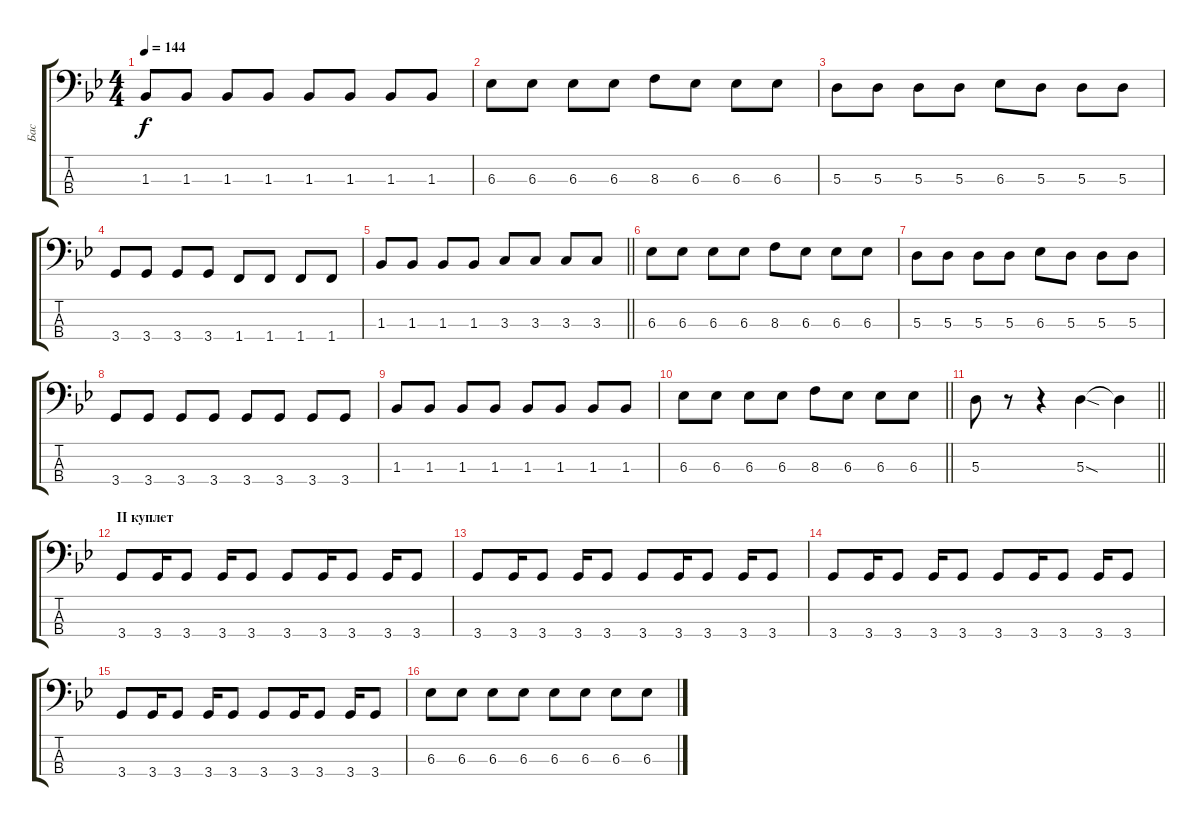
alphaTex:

\track ("Бас" "Бас") {instrument electricbassfinger}
\staff {score tabs}
\tuning (G2 D2 A1 E1) {hide}
\ts (4 4)
\tempo 144
\clef f4
\ks gminor
1.3.8{dy f} 1.3.8 1.3.8 1.3.8 1.3.8 1.3.8 1.3.8 1.3.8 |
6.3.8 6.3.8 6.3.8 6.3.8 8.3.8 6.3.8 6.3.8 6.3.8 |
5.3.8 5.3.8 5.3.8 5.3.8 6.3.8 5.3.8 5.3.8 5.3.8 |
3.4.8 3.4.8 3.4.8 3.4.8 1.4.8 1.4.8 1.4.8 1.4.8 |
\barLineRight lightlight
1.3.8 1.3.8 1.3.8 1.3.8 3.3.8 3.3.8 3.3.8 3.3.8 |
6.3.8 6.3.8 6.3.8 6.3.8 8.3.8 6.3.8 6.3.8 6.3.8 |
5.3.8 5.3.8 5.3.8 5.3.8 6.3.8 5.3.8 5.3.8 5.3.8 |
3.4.8 3.4.8 3.4.8 3.4.8 3.4.8 3.4.8 3.4.8 3.4.8 |
1.3.8 1.3.8 1.3.8 1.3.8 1.3.8 1.3.8 1.3.8 1.3.8 |
\barLineRight lightlight
6.3.8 6.3.8 6.3.8 6.3.8 8.3.8 6.3.8 6.3.8 6.3.8 |
\barLineRight lightlight
5.3.8 r.8 r.4 5.3{sod}.4 5.3{t}.4 |
\section ("" "II куплет")
3.4.8 3.4.16 3.4.8 3.4.16 3.4.8 3.4.8 3.4.16 3.4.8 3.4.16 3.4.8 |
3.4.8 3.4.16 3.4.8 3.4.16 3.4.8 3.4.8 3.4.16 3.4.8 3.4.16 3.4.8 |
3.4.8 3.4.16 3.4.8 3.4.16 3.4.8 3.4.8 3.4.16 3.4.8 3.4.16 3.4.8 |
3.4.8 3.4.16 3.4.8 3.4.16 3.4.8 3.4.8 3.4.16 3.4.8 3.4.16 3.4.8 |
6.3.8 6.3.8 6.3.8 6.3.8 6.3.8 6.3.8 6.3.8 6.3.8
